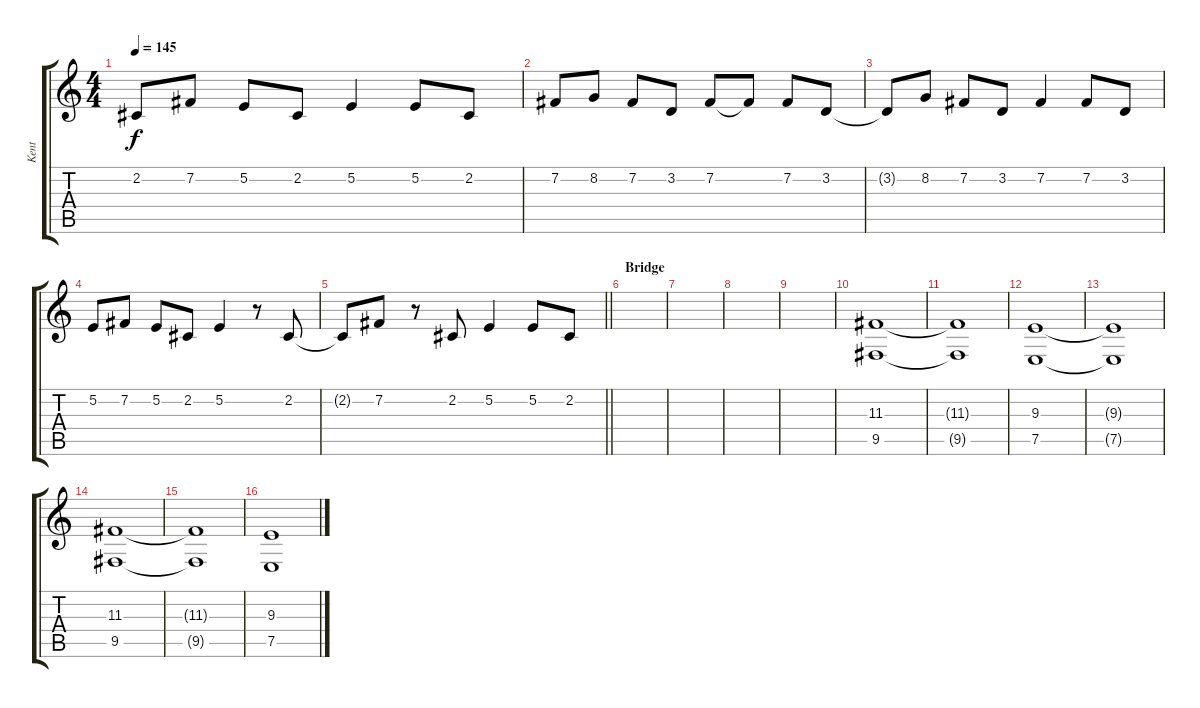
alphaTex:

\track ("Kent" "Kent") {instrument brightacousticpiano}
\staff {score tabs}
\tuning (E4 B3 G3 D3 A2 D2) {hide}
\ts (4 4)
\tempo 145
\clef g2
\ks c
2.2{t}.8{dy f} 7.2.8 5.2.8 2.2.8 5.2.4 5.2.8 2.2.8 |
7.2.8 8.2.8 7.2.8 3.2.8 7.2.8 7.2{t}.8 7.2.8 3.2.8 |
3.2{t}.8 8.2.8 7.2.8 3.2.8 7.2.4 7.2.8 3.2.8 |
5.2.8 7.2.8 5.2.8 2.2.8 5.2.4 r.8 2.2.8 |
\barLineRight lightlight
2.2{t}.8 7.2.8 r.8 2.2.8 5.2.4 5.2.8 2.2.8 |
\section ("" "Bridge")
|
|
|
|
(11.3 9.5).1{instrument brightacousticpiano} |
(11.3{t} 9.5{t}).1 |
(9.3 7.5).1 |
(9.3{t} 7.5{t}).1 |
(11.3 9.5).1 |
(11.3{t} 9.5{t}).1 |
(9.3 7.5).1
